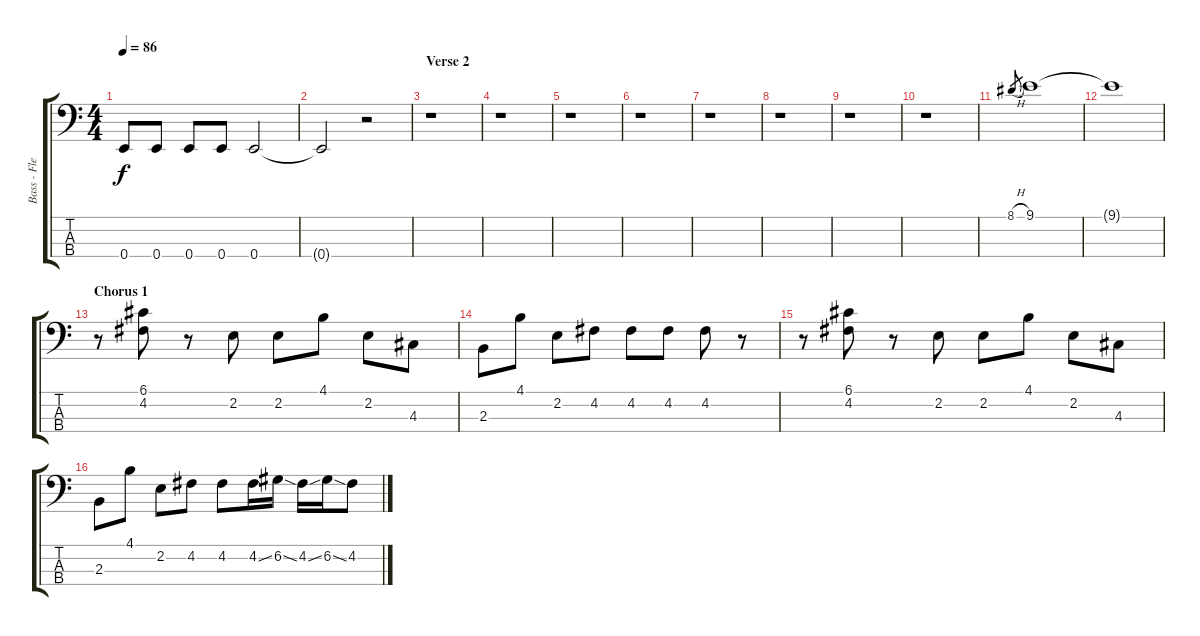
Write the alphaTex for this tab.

\track ("Bass - Flea" "Bass - Fle") {instrument electricbassfinger}
\staff {score tabs}
\tuning (G2 D2 A1 E1) {hide}
\ts (4 4)
\tempo 86
\clef f4
\ks c
0.4.8{dy f} 0.4.8 0.4.8 0.4.8 0.4.2 |
0.4{t}.2 r.2 |
\section ("" "Verse 2")
r.1 |
r.1 |
r.1 |
r.1 |
r.1 |
r.1 |
r.1 |
r.1 |
8.1{h}.8{gr} 9.1.1 |
9.1{t}.1 |
\section ("" "Chorus 1")
r.8 (6.1 4.2).8 r.8 2.2.8 2.2.8 4.1.8 2.2.8 4.3.8 |
2.3.8 4.1.8 2.2.8 4.2.8 4.2.8 4.2.8 4.2.8 r.8 |
r.8 (6.1 4.2).8 r.8 2.2.8 2.2.8 4.1.8 2.2.8 4.3.8 |
2.3.8 4.1.8 2.2.8 4.2.8 4.2.8 4.2{ss}.16 6.2{ss}.16 4.2{ss}.16 6.2{ss}.16 4.2.8
